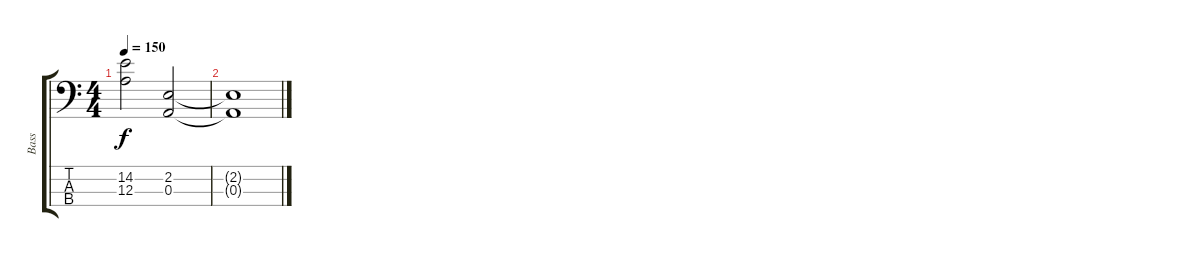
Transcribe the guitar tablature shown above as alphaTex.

\track ("Bass" "Bass") {instrument slapbass2}
\staff {score tabs}
\tuning (G2 D2 A1 E1) {hide}
\ts (4 4)
\tempo 150
\clef f4
\ks c
(14.2 12.3).2{dy f} (2.2 0.3).2 |
(2.2{t} 0.3{t}).1
